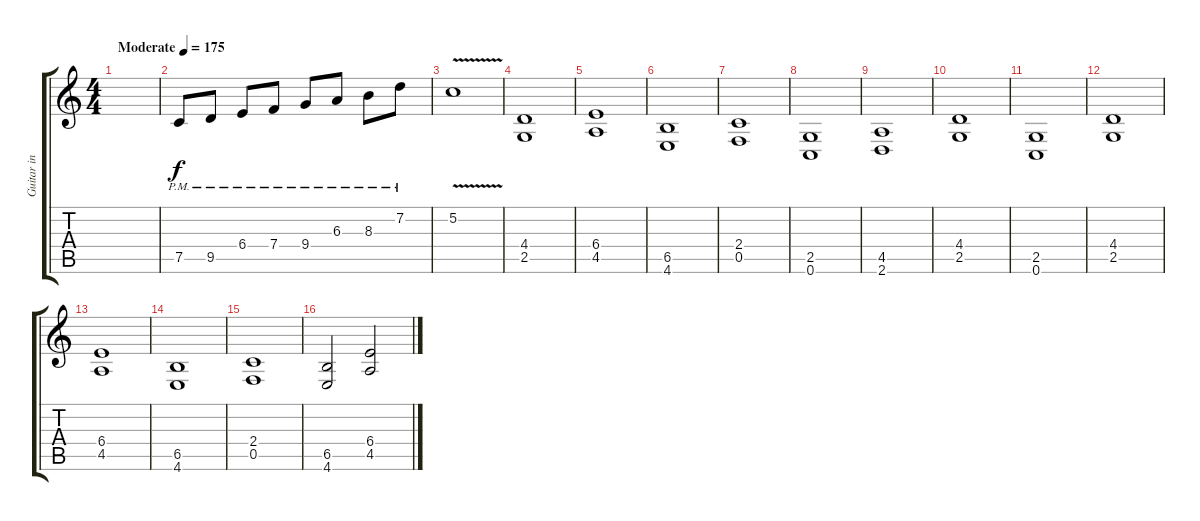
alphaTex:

\track ("Guitar in do" "Guitar in ") {instrument distortionguitar}
\staff {score tabs}
\tuning (C4 G3 Eb3 Bb2 F2 C2) {hide}
\ts (4 4)
\tempo (175 "Moderate")
\clef g2
\ks c
|
7.5{pm}.8 9.5{pm}.8 6.4{pm}.8 7.4{pm}.8 9.4{pm}.8 6.3{pm}.8 8.3{pm}.8 7.2{pm}.8 |
5.2{v}.1 |
(4.4 2.5).1 |
(6.4 4.5).1 |
(6.5 4.6).1 |
(2.4 0.5).1 |
(2.5 0.6).1 |
(4.5 2.6).1 |
(4.4 2.5).1 |
(2.5 0.6).1 |
(4.4 2.5).1 |
(6.4 4.5).1 |
(6.5 4.6).1 |
(2.4 0.5).1 |
(6.5 4.6).2 (6.4 4.5).2
